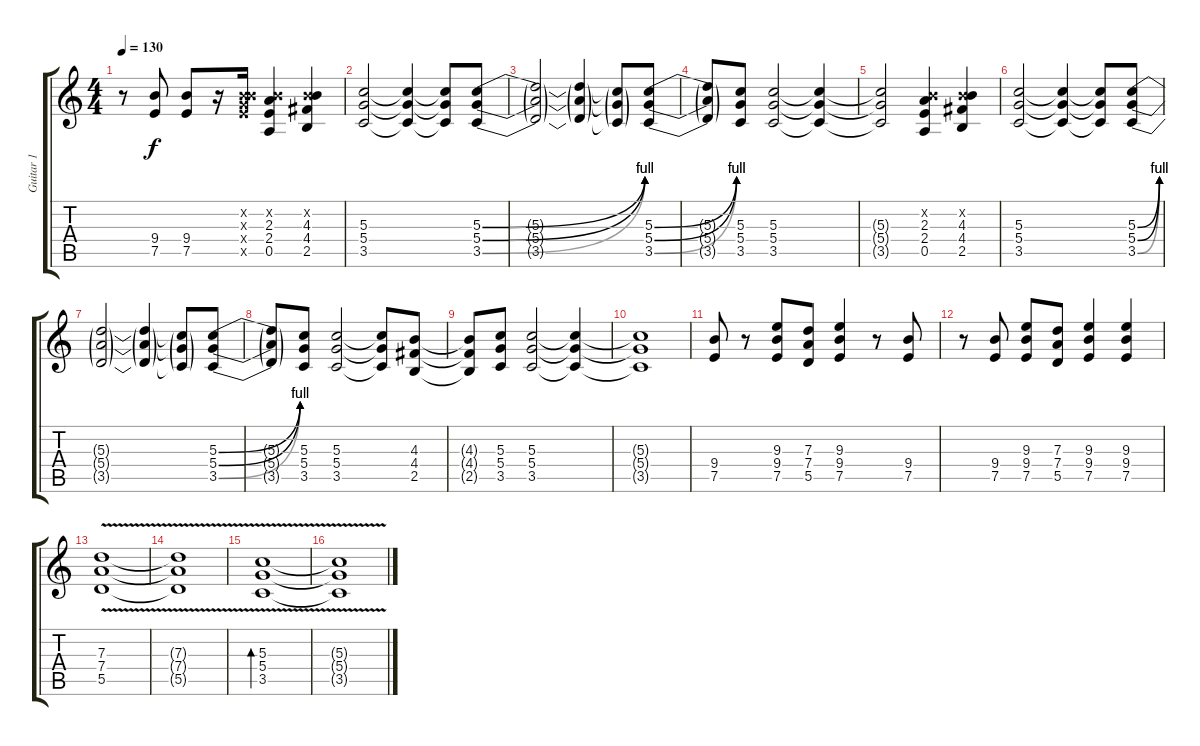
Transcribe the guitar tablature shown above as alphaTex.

\track ("Guitar 1" "Guitar 1") {instrument distortionguitar}
\staff {score tabs}
\tuning (E4 B3 G3 D3 A2 E2) {hide}
\ts (4 4)
\tempo 130
\clef g2
\ks c
r.8{dy f} (9.4 7.5).8 (9.4 7.5).8 r.16 (0.2{x} 0.3{x} 9.4{x} 7.5{x}).16 (0.2{x} 2.3 2.4 0.5).4 (0.2{x} 4.3 4.4 2.5).4 |
(5.3 5.4 3.5).2 (5.3{t} 5.4{t} 3.5{t}).4 (5.3{t} 5.4{t} 3.5{t}).8 (5.3{be (bend 0 0 60 4)} 5.4{be (bend 0 0 60 4)} 3.5{be (bend 0 0 60 4)}).8 |
(5.3{t} 5.4{t} 3.5{t}).2 (5.3{t} 5.4{t} 3.5{t}).4 (5.3{t} 5.4{t} 3.5{t}).8 (5.3{be (bend 0 0 60 4)} 5.4{be (bend 0 0 60 4)} 3.5{be (bend 0 0 60 4)}).8 |
(5.3{t} 5.4{t} 3.5{t}).8 (5.3 5.4 3.5).8 (5.3 5.4 3.5).2 (5.3{t} 5.4{t} 3.5{t}).4 |
(5.3{t} 5.4{t} 3.5{t}).2 (0.2{x} 2.3 2.4 0.5).4 (0.2{x} 4.3 4.4 2.5).4 |
(5.3 5.4 3.5).2 (5.3{t} 5.4{t} 3.5{t}).4 (5.3{t} 5.4{t} 3.5{t}).8 (5.3{be (bend 0 0 60 4)} 5.4{be (bend 0 0 60 4)} 3.5{be (bend 0 0 60 4)}).8 |
(5.3{t} 5.4{t} 3.5{t}).2 (5.3{t} 5.4{t} 3.5{t}).4 (5.3{t} 5.4{t} 3.5{t}).8 (5.3{be (bend 0 0 60 4)} 5.4{be (bend 0 0 60 4)} 3.5{be (bend 0 0 60 4)}).8 |
(5.3{t} 5.4{t} 3.5{t}).8 (5.3 5.4 3.5).8 (5.3 5.4 3.5).2 (5.3{t} 5.4{t} 3.5{t}).8 (4.3 4.4 2.5).8 |
(4.3{t} 4.4{t} 2.5{t}).8 (5.3 5.4 3.5).8 (5.3 5.4 3.5).2 (5.3{t} 5.4{t} 3.5{t}).4 |
(5.3{t} 5.4{t} 3.5{t}).1 |
(9.4 7.5).8 r.8 (9.3 9.4 7.5).8 (7.3 7.4 5.5).8 (9.3 9.4 7.5).4 r.8 (9.4 7.5).8 |
r.8 (9.4 7.5).8 (9.3 9.4 7.5).8 (7.3 7.4 5.5).8 (9.3 9.4 7.5).4 (9.3 9.4 7.5).4 |
(7.3{v} 7.4{v} 5.5{v}).1 |
(7.3{t} 7.4{t} 5.5{t}).1 |
(5.3{v} 5.4{v} 3.5{v}).1{bd 240} |
(5.3{t} 5.4{t} 3.5{t}).1
